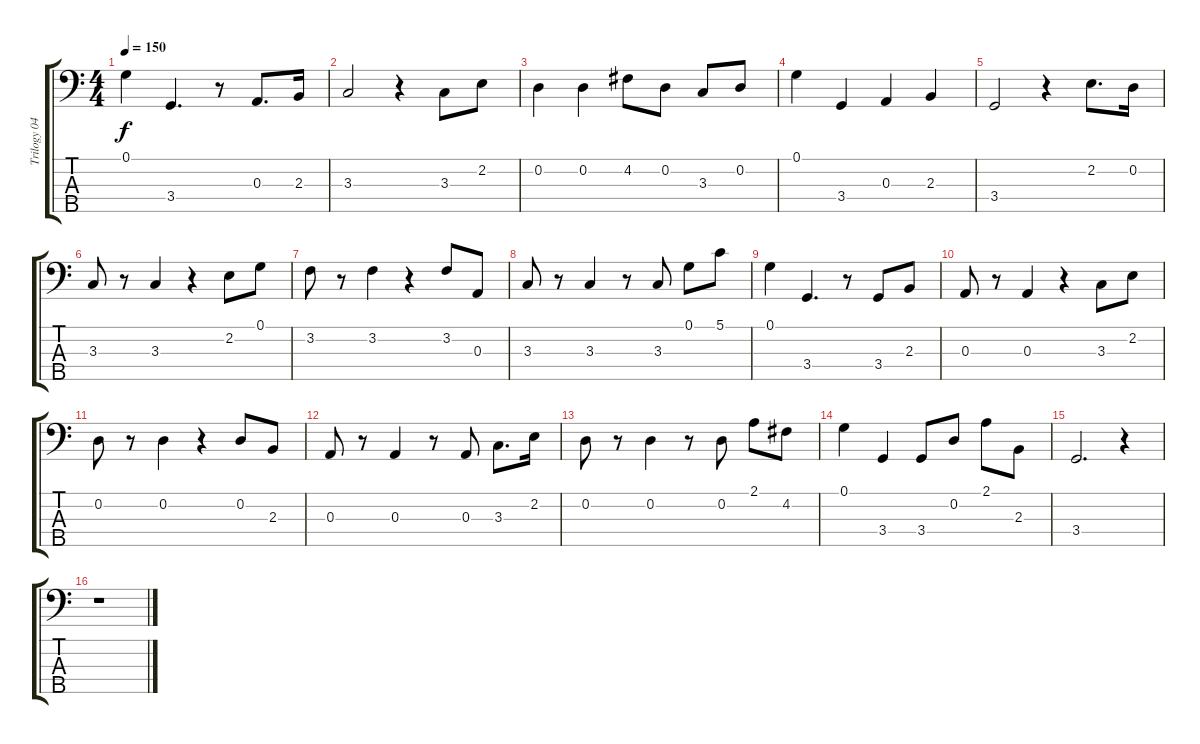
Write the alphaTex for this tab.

\track ("Trilogy 04" "Trilogy 04") {instrument electricbassfinger}
\staff {score tabs}
\tuning (G2 D2 A1 E1 B0) {hide}
\ts (4 4)
\tempo 150
\clef f4
\ks c
0.1.4{dy f} 3.4.4{d} r.8 0.3.8{d} 2.3.16 |
3.3.2 r.4 3.3.8 2.2.8 |
0.2.4 0.2.4 4.2.8 0.2.8 3.3.8 0.2.8 |
0.1.4 3.4.4 0.3.4 2.3.4 |
3.4.2 r.4 2.2.8{d} 0.2.16 |
3.3.8 r.8 3.3.4 r.4 2.2.8 0.1.8 |
3.2.8 r.8 3.2.4 r.4 3.2.8 0.3.8 |
3.3.8 r.8 3.3.4 r.8 3.3.8 0.1.8 5.1.8 |
0.1.4 3.4.4{d} r.8 3.4.8 2.3.8 |
0.3.8 r.8 0.3.4 r.4 3.3.8 2.2.8 |
0.2.8 r.8 0.2.4 r.4 0.2.8 2.3.8 |
0.3.8 r.8 0.3.4 r.8 0.3.8 3.3.8{d} 2.2.16 |
0.2.8 r.8 0.2.4 r.8 0.2.8 2.1.8 4.2.8 |
0.1.4 3.4.4 3.4.8 0.2.8 2.1.8 2.3.8 |
3.4.2{d} r.4 |
r.1
